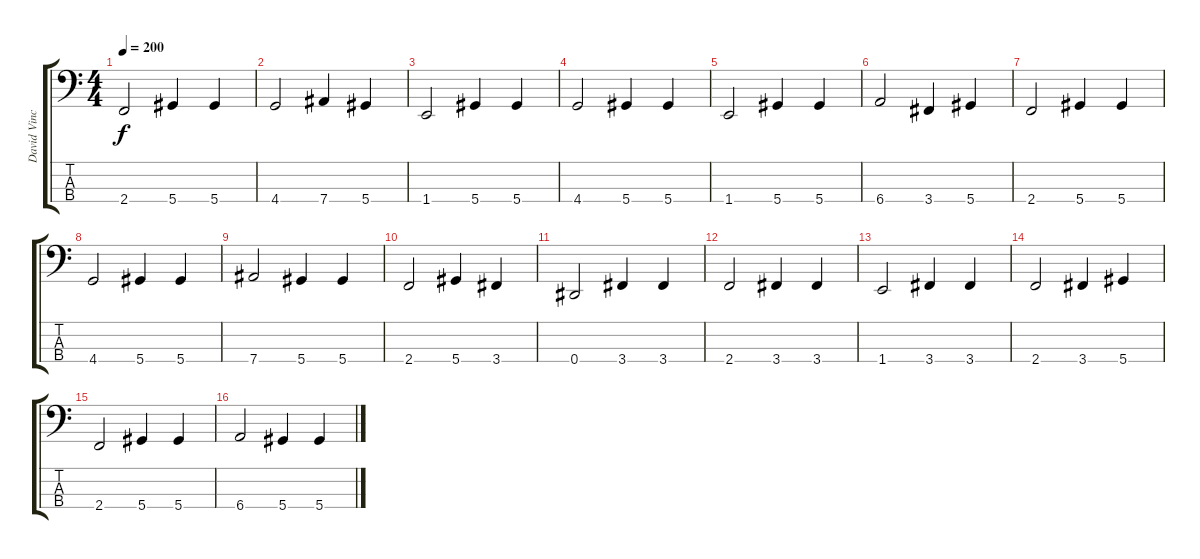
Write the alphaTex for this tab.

\track ("David Vincent" "David Vinc") {instrument electricbasspick}
\staff {score tabs}
\tuning (Gb2 Db2 Ab1 Eb1) {hide}
\ts (4 4)
\tempo 200
\clef f4
\ks c
2.4.2{dy f} 5.4.4 5.4.4 |
4.4.2 7.4.4 5.4.4 |
1.4.2 5.4.4 5.4.4 |
4.4.2 5.4.4 5.4.4 |
1.4.2 5.4.4 5.4.4 |
6.4.2 3.4.4 5.4.4 |
2.4.2 5.4.4 5.4.4 |
4.4.2 5.4.4 5.4.4 |
7.4.2 5.4.4 5.4.4 |
2.4.2 5.4.4 3.4.4 |
0.4.2 3.4.4 3.4.4 |
2.4.2 3.4.4 3.4.4 |
1.4.2 3.4.4 3.4.4 |
2.4.2 3.4.4 5.4.4 |
2.4.2 5.4.4 5.4.4 |
6.4.2 5.4.4 5.4.4
